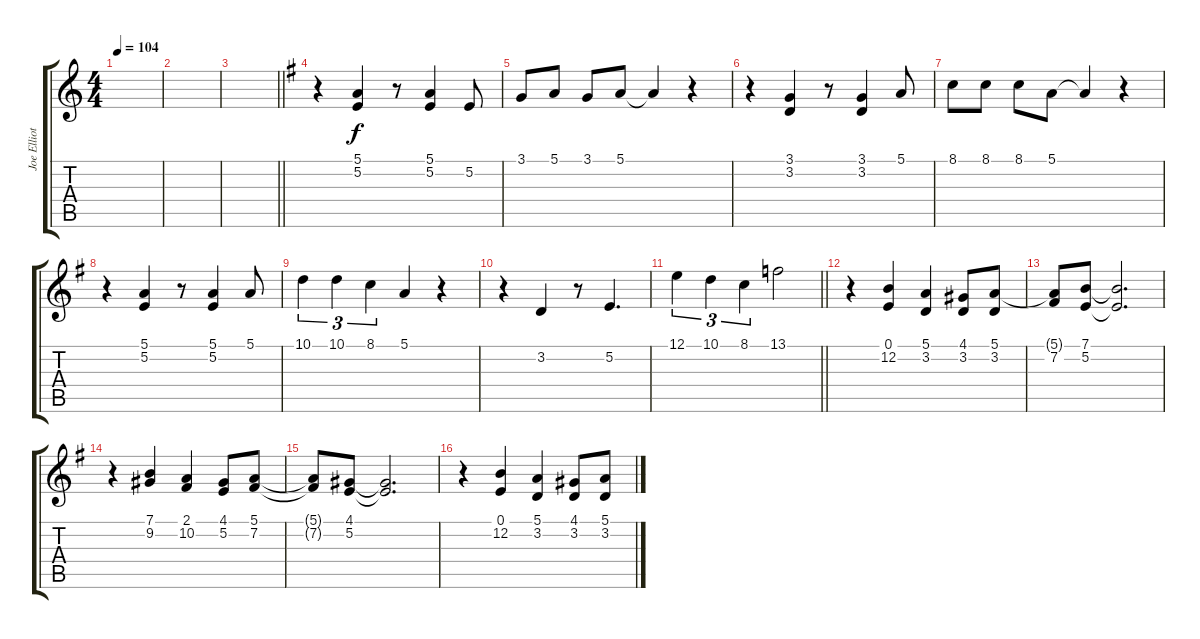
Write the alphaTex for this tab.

\track ("Joe Elliott" "Joe Elliot") {instrument lead1square}
\staff {score tabs}
\tuning (E4 B3 G3 D3 A2 E2) {hide}
\ts (4 4)
\tempo 104
\clef g2
\ks aminor
|
|
\barLineRight lightlight
|
\ks eminor
r.4 (5.1 5.2).4 r.8 (5.1 5.2).4 5.2.8 |
3.1.8 5.1.8 3.1.8 5.1.8 5.1{t}.4 r.4 |
r.4 (3.1 3.2).4 r.8 (3.1 3.2).4 5.1.8 |
8.1.8 8.1.8 8.1.8 5.1.8 5.1{t}.4 r.4 |
r.4 (5.1 5.2).4 r.8 (5.1 5.2).4 5.1.8 |
10.1.4{tu (3 2)} 10.1.4{tu (3 2)} 8.1.4{tu (3 2)} 5.1.4 r.4 |
r.4 3.2.4 r.8 5.2.4{d} |
\barLineRight lightlight
12.1.4{tu (3 2)} 10.1.4{tu (3 2)} 8.1.4{tu (3 2)} 13.1.2 |
r.4 (0.1 12.2).4 (5.1 3.2).4 (4.1 3.2).8 (5.1 3.2).8 |
(5.1{t} 7.2).8 (7.1 5.2).8 (7.1{t} 5.2{t}).2{d} |
r.4 (7.1 9.2).4 (2.1 10.2).4 (4.1 5.2).8 (5.1 7.2).8 |
(5.1{t} 7.2{t}).8 (4.1 5.2).8 (4.1{t} 5.2{t}).2{d} |
r.4 (0.1 12.2).4 (5.1 3.2).4 (4.1 3.2).8 (5.1 3.2).8
